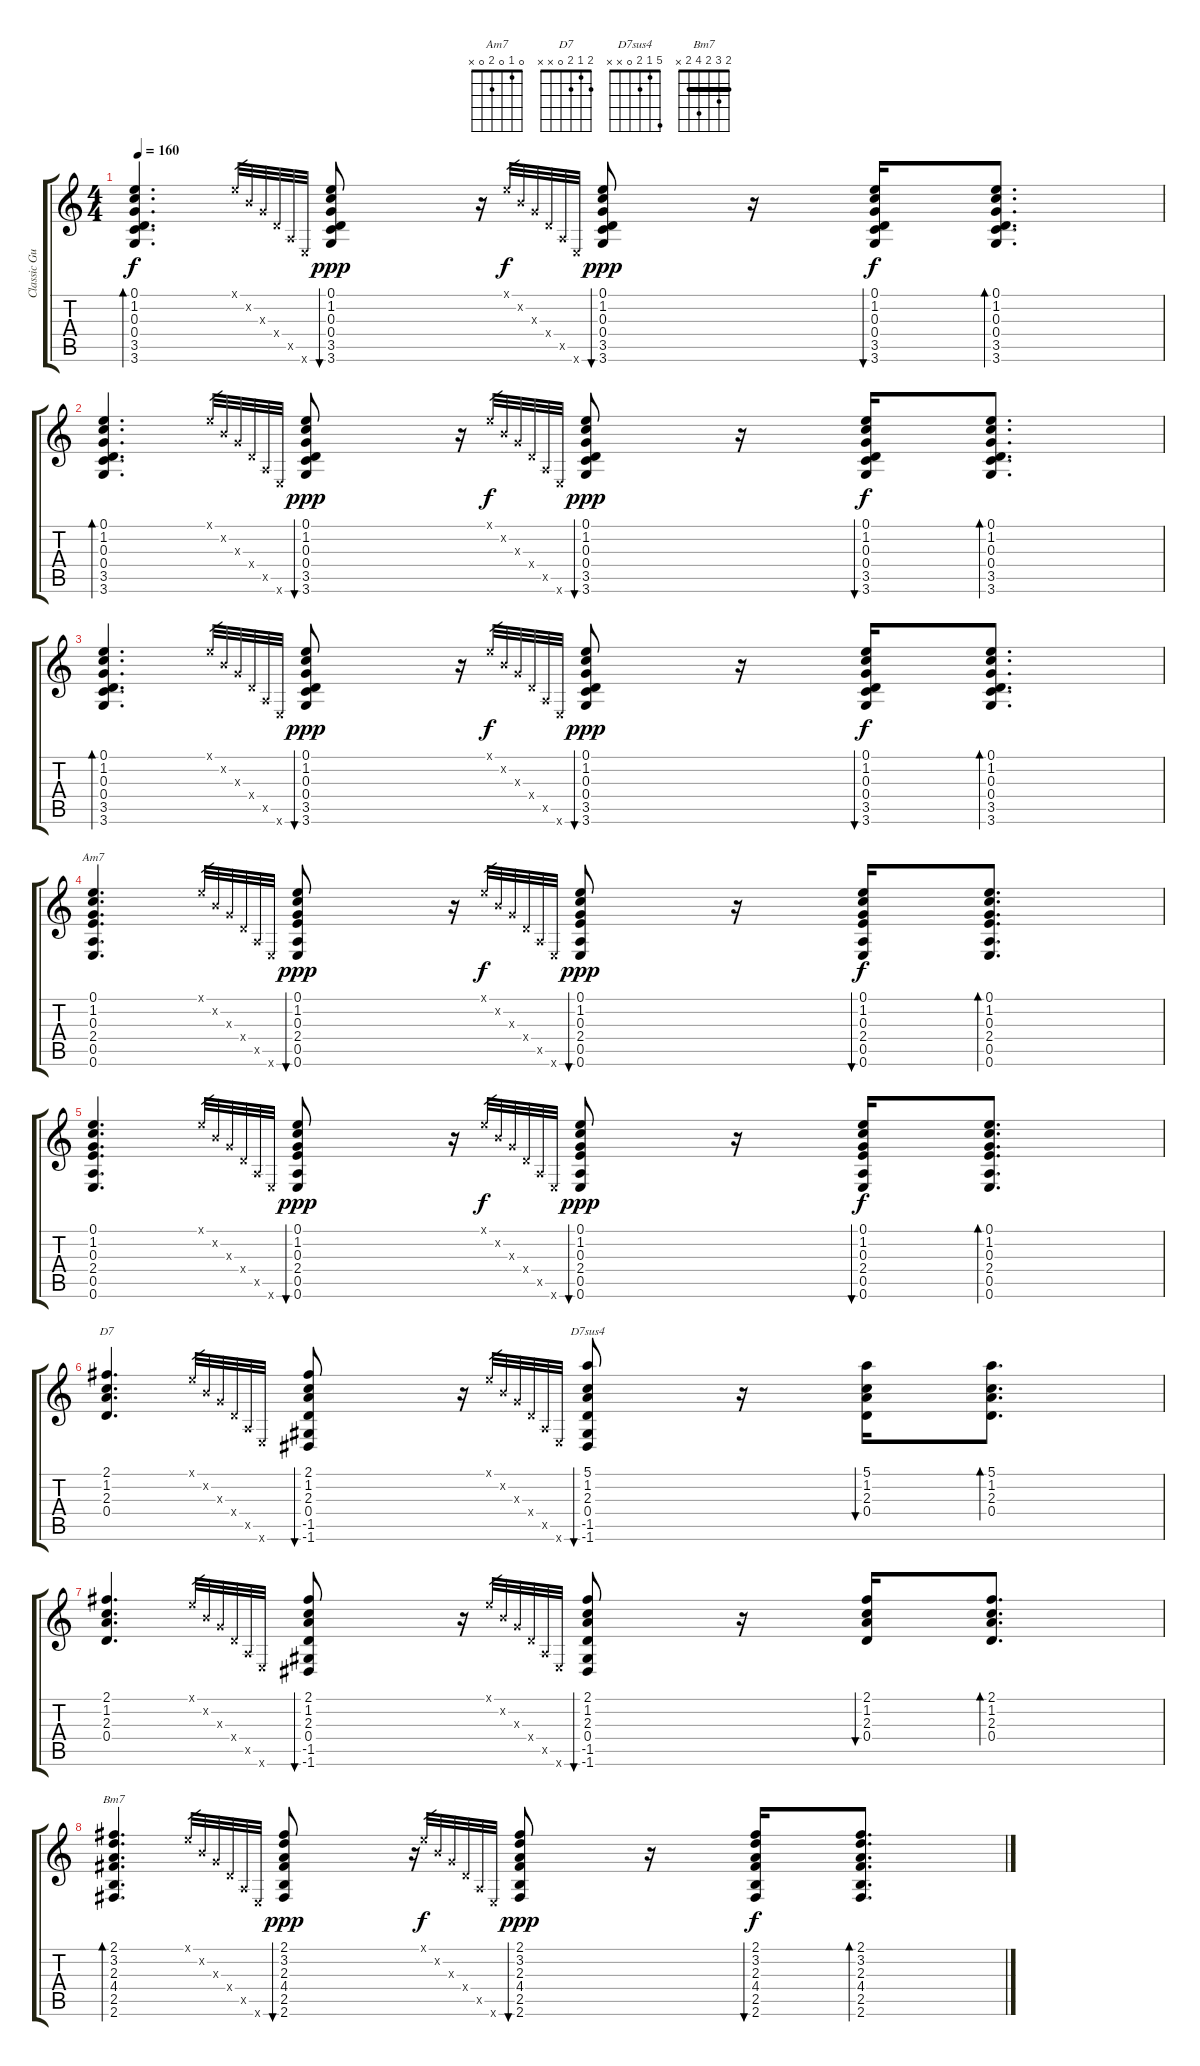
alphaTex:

\track ("Classic Guitar" "Classic Gu") {instrument acousticguitarnylon}
\staff {score tabs}
\tuning (E4 B3 G3 D3 A2 E2) {hide}
\chord ("Am7" 0 1 0 2 0 x)
\chord ("D7" 2 1 2 0 x x)
\chord ("D7sus4" 5 1 2 0 x x)
\chord ("Bm7" 2 3 2 4 2 x) {barre 2}
\ts (4 4)
\tempo 160
\clef g2
\ks c
(0.1 1.2 0.3 0.4 3.5 3.6).4{d bd 240 dy f} 0.1{x}.32{gr} 0.2{x}.32{gr} 0.3{x}.32{gr} 0.4{x}.32{gr} 0.5{x}.32{gr} 0.6{x}.32{gr} (0.1 1.2 0.3 0.4 3.5 3.6).8{bu 30 dy ppp} r.16 0.1{x}.32{gr dy f} 0.2{x}.32{gr} 0.3{x}.32{gr} 0.4{x}.32{gr} 0.5{x}.32{gr} 0.6{x}.32{gr} (0.1 1.2 0.3 0.4 3.5 3.6).8{bu 30 dy ppp} r.16 (0.1 1.2 0.3 0.4 3.5 3.6).16{bu 30 dy f} (0.1 1.2 0.3 0.4 3.5 3.6).8{d bd 120} |
(0.1 1.2 0.3 0.4 3.5 3.6).4{d bd 240} 0.1{x}.32{gr} 0.2{x}.32{gr} 0.3{x}.32{gr} 0.4{x}.32{gr} 0.5{x}.32{gr} 0.6{x}.32{gr} (0.1 1.2 0.3 0.4 3.5 3.6).8{bu 30 dy ppp} r.16 0.1{x}.32{gr dy f} 0.2{x}.32{gr} 0.3{x}.32{gr} 0.4{x}.32{gr} 0.5{x}.32{gr} 0.6{x}.32{gr} (0.1 1.2 0.3 0.4 3.5 3.6).8{bu 30 dy ppp} r.16 (0.1 1.2 0.3 0.4 3.5 3.6).16{bu 30 dy f} (0.1 1.2 0.3 0.4 3.5 3.6).8{d bd 120} |
(0.1 1.2 0.3 0.4 3.5 3.6).4{d bd 240} 0.1{x}.32{gr} 0.2{x}.32{gr} 0.3{x}.32{gr} 0.4{x}.32{gr} 0.5{x}.32{gr} 0.6{x}.32{gr} (0.1 1.2 0.3 0.4 3.5 3.6).8{bu 30 dy ppp} r.16 0.1{x}.32{gr dy f} 0.2{x}.32{gr} 0.3{x}.32{gr} 0.4{x}.32{gr} 0.5{x}.32{gr} 0.6{x}.32{gr} (0.1 1.2 0.3 0.4 3.5 3.6).8{bu 30 dy ppp} r.16 (0.1 1.2 0.3 0.4 3.5 3.6).16{bu 30 dy f} (0.1 1.2 0.3 0.4 3.5 3.6).8{d bd 120} |
(0.1 1.2 0.3 2.4 0.5 0.6).4{d ch "Am7"} 0.1{x}.32{gr} 0.2{x}.32{gr} 0.3{x}.32{gr} 0.4{x}.32{gr} 0.5{x}.32{gr} 0.6{x}.32{gr} (0.1 1.2 0.3 2.4 0.5 0.6).8{bu 30 dy ppp} r.16 0.1{x}.32{gr dy f} 0.2{x}.32{gr} 0.3{x}.32{gr} 0.4{x}.32{gr} 0.5{x}.32{gr} 0.6{x}.32{gr} (0.1 1.2 0.3 2.4 0.5 0.6).8{bu 30 dy ppp} r.16 (0.1 1.2 0.3 2.4 0.5 0.6).16{bu 30 dy f} (0.1 1.2 0.3 2.4 0.5 0.6).8{d bd 120} |
(0.1 1.2 0.3 2.4 0.5 0.6).4{d} 0.1{x}.32{gr} 0.2{x}.32{gr} 0.3{x}.32{gr} 0.4{x}.32{gr} 0.5{x}.32{gr} 0.6{x}.32{gr} (0.1 1.2 0.3 2.4 0.5 0.6).8{bu 30 dy ppp} r.16 0.1{x}.32{gr dy f} 0.2{x}.32{gr} 0.3{x}.32{gr} 0.4{x}.32{gr} 0.5{x}.32{gr} 0.6{x}.32{gr} (0.1 1.2 0.3 2.4 0.5 0.6).8{bu 30 dy ppp} r.16 (0.1 1.2 0.3 2.4 0.5 0.6).16{bu 30 dy f} (0.1 1.2 0.3 2.4 0.5 0.6).8{d bd 120} |
(2.1 1.2 2.3 0.4).4{d ch "D7"} 0.1{x}.32{gr} 0.2{x}.32{gr} 0.3{x}.32{gr} 0.4{x}.32{gr} 0.5{x}.32{gr} 0.6{x}.32{gr} (2.1 1.2 2.3 0.4 -1.5 -1.6).8{bu 30} r.16 0.1{x}.32{gr} 0.2{x}.32{gr} 0.3{x}.32{gr} 0.4{x}.32{gr} 0.5{x}.32{gr} 0.6{x}.32{gr} (5.1 1.2 2.3 0.4 -1.5 -1.6).8{bu 30 ch "D7sus4"} r.16 (5.1 1.2 2.3 0.4).16{bu 30} (5.1 1.2 2.3 0.4).8{d bd 120} |
(2.1 1.2 2.3 0.4).4{d} 0.1{x}.32{gr} 0.2{x}.32{gr} 0.3{x}.32{gr} 0.4{x}.32{gr} 0.5{x}.32{gr} 0.6{x}.32{gr} (2.1 1.2 2.3 0.4 -1.5 -1.6).8{bu 30} r.16 0.1{x}.32{gr} 0.2{x}.32{gr} 0.3{x}.32{gr} 0.4{x}.32{gr} 0.5{x}.32{gr} 0.6{x}.32{gr} (2.1 1.2 2.3 0.4 -1.5 -1.6).8{bu 30} r.16 (2.1 1.2 2.3 0.4).16{bu 30} (2.1 1.2 2.3 0.4).8{d bd 120} |
(2.1 3.2 2.3 4.4 2.5 2.6).4{d bd 240 ch "Bm7"} 0.1{x}.32{gr} 0.2{x}.32{gr} 0.3{x}.32{gr} 0.4{x}.32{gr} 0.5{x}.32{gr} 0.6{x}.32{gr} (2.1 3.2 2.3 4.4 2.5 2.6).8{bu 30 dy ppp} r.16 0.1{x}.32{gr dy f} 0.2{x}.32{gr} 0.3{x}.32{gr} 0.4{x}.32{gr} 0.5{x}.32{gr} 0.6{x}.32{gr} (2.1 3.2 2.3 4.4 2.5 2.6).8{bu 30 dy ppp} r.16 (2.1 3.2 2.3 4.4 2.5 2.6).16{bu 30 dy f} (2.1 3.2 2.3 4.4 2.5 2.6).8{d bd 120}
